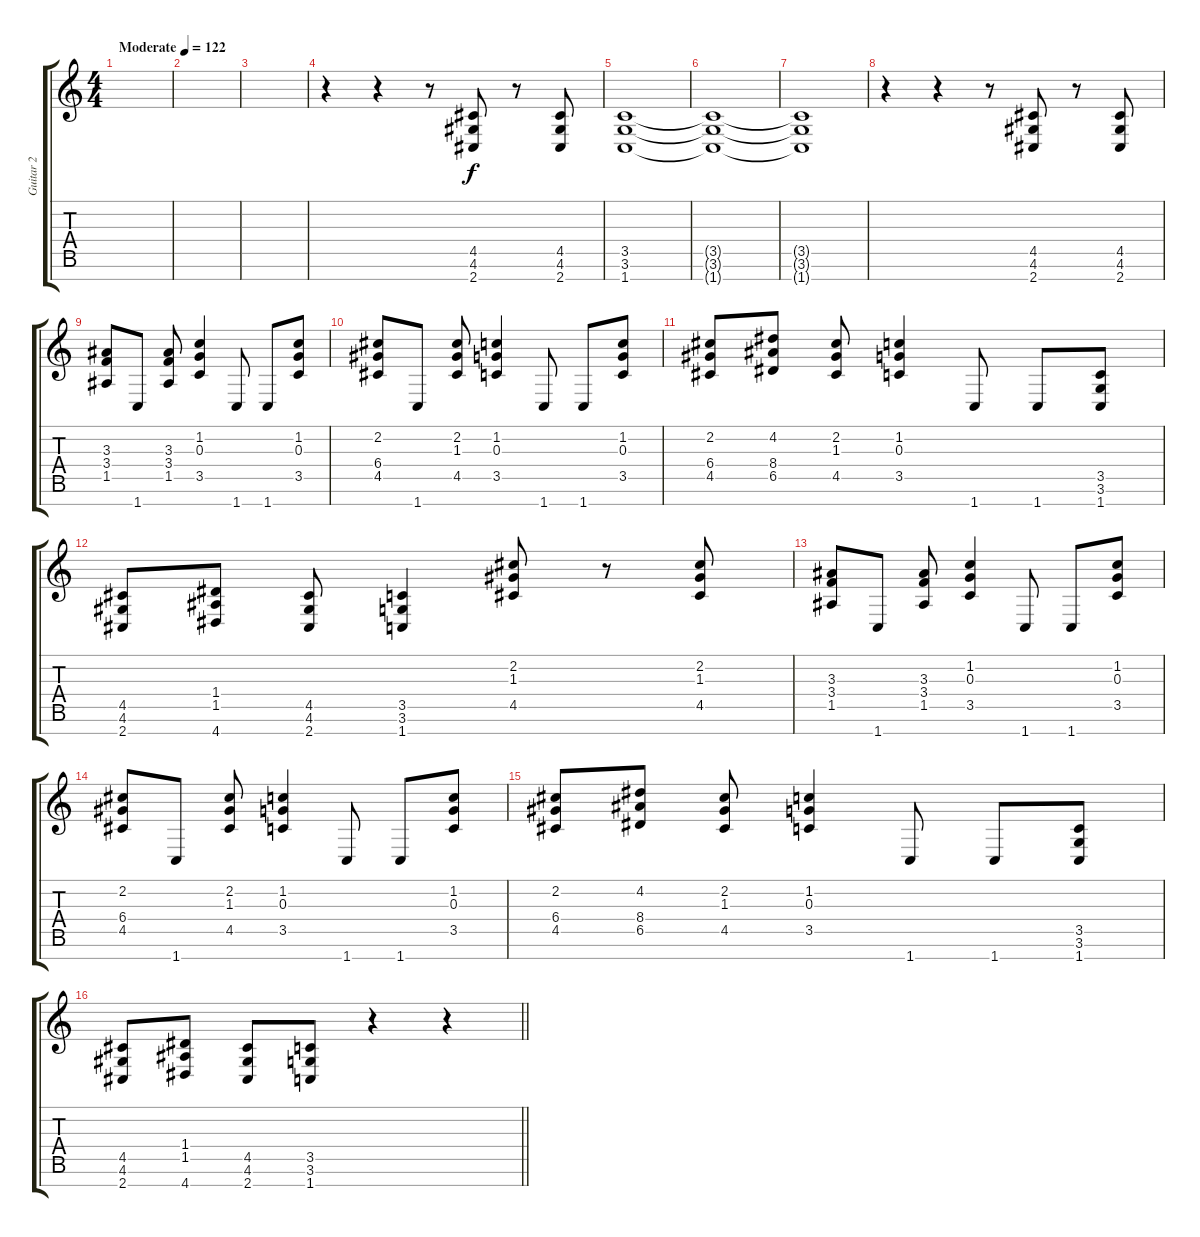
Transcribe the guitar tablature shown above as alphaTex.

\track ("Guitar 2" "Guitar 2") {instrument distortionguitar}
\staff {score tabs}
\tuning (E4 B3 G3 D3 A2 E2 B1) {hide}
\ts (4 4)
\tempo (122 "Moderate")
\clef g2
\ks c
|
|
|
r.4 r.4 r.8 (4.5 4.6 2.7).8 r.8 (4.5 4.6 2.7).8 |
(3.5 3.6 1.7).1 |
(3.5{t} 3.6{t} 1.7{t}).1 |
(3.5{t} 3.6{t} 1.7{t}).1 |
r.4 r.4 r.8 (4.5 4.6 2.7).8 r.8 (4.5 4.6 2.7).8 |
(3.3 3.4 1.5).8 1.7.8 (3.3 3.4 1.5).8 (1.2 0.3 3.5).4 1.7.8 1.7.8 (1.2 0.3 3.5).8 |
(2.2 6.4 4.5).8 1.7.8 (2.2 1.3 4.5).8 (1.2 0.3 3.5).4 1.7.8 1.7.8 (1.2 0.3 3.5).8 |
(2.2 6.4 4.5).8 (4.2 8.4 6.5).8 (2.2 1.3 4.5).8 (1.2 0.3 3.5).4 1.7.8 1.7.8 (3.5 3.6 1.7).8 |
(4.5 4.6 2.7).8 (1.4 1.5 4.7).8 (4.5 4.6 2.7).8 (3.5 3.6 1.7).4 (2.2 1.3 4.5).8 r.8 (2.2 1.3 4.5).8 |
(3.3 3.4 1.5).8 1.7.8 (3.3 3.4 1.5).8 (1.2 0.3 3.5).4 1.7.8 1.7.8 (1.2 0.3 3.5).8 |
(2.2 6.4 4.5).8 1.7.8 (2.2 1.3 4.5).8 (1.2 0.3 3.5).4 1.7.8 1.7.8 (1.2 0.3 3.5).8 |
(2.2 6.4 4.5).8 (4.2 8.4 6.5).8 (2.2 1.3 4.5).8 (1.2 0.3 3.5).4 1.7.8 1.7.8 (3.5 3.6 1.7).8 |
\barLineRight lightlight
(4.5 4.6 2.7).8 (1.4 1.5 4.7).8 (4.5 4.6 2.7).8 (3.5 3.6 1.7).8 r.4 r.4
